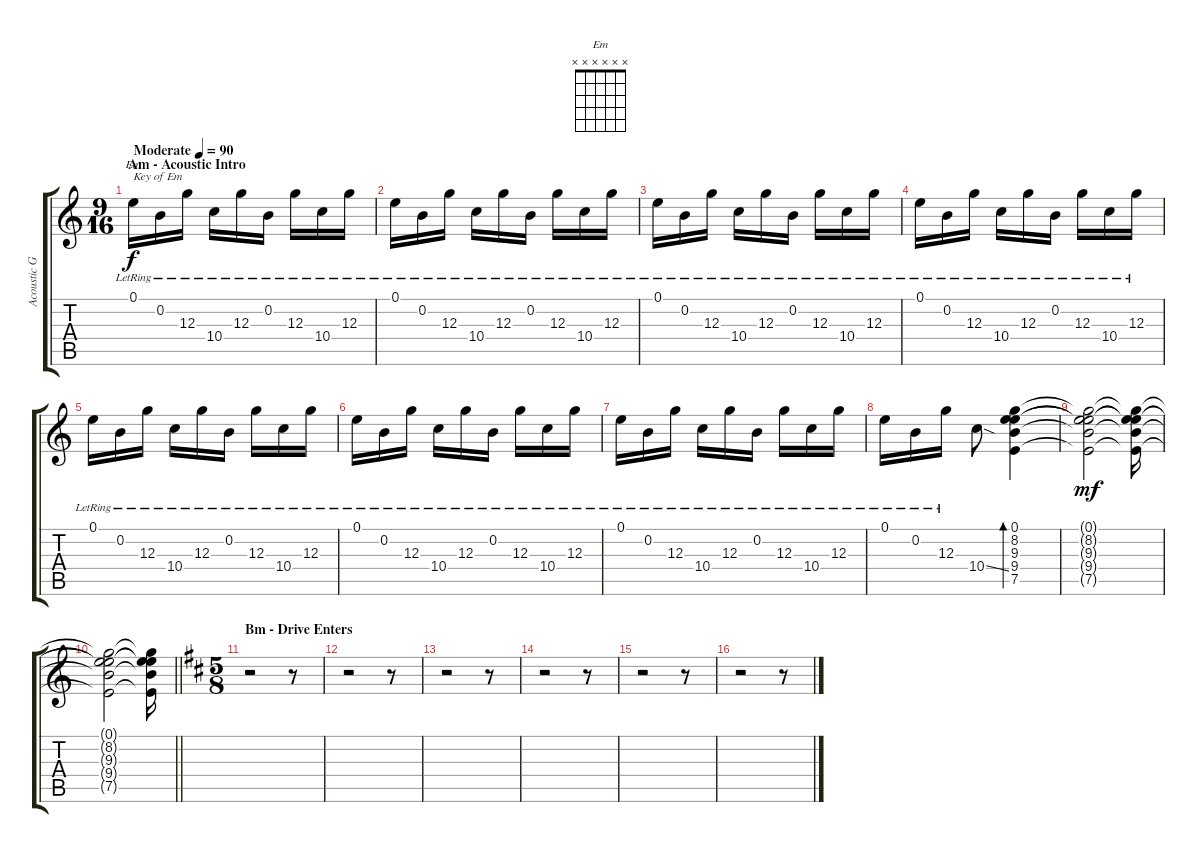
\track ("Acoustic Guitar (Tankian)" "Acoustic G") {instrument acousticguitarsteel}
\staff {score tabs}
\tuning (E4 B3 G3 D3 A2 E2) {hide}
\chord ("Em" x x x x x x)
\ts (9 16)
\section ("" "Am - Acoustic Intro")
\tempo (90 "Moderate")
\clef g2
\ks aminor
0.1{lr}.16{ch "Em" txt "Key of Em" dy f instrument acousticguitarsteel} 0.2{lr}.16 12.3{lr}.16 10.4{lr}.16 12.3{lr}.16 0.2{lr}.16 12.3{lr}.16 10.4{lr}.16 12.3{lr}.16 |
0.1{lr}.16 0.2{lr}.16 12.3{lr}.16 10.4{lr}.16 12.3{lr}.16 0.2{lr}.16 12.3{lr}.16 10.4{lr}.16 12.3{lr}.16 |
0.1{lr}.16 0.2{lr}.16 12.3{lr}.16 10.4{lr}.16 12.3{lr}.16 0.2{lr}.16 12.3{lr}.16 10.4{lr}.16 12.3{lr}.16 |
0.1{lr}.16 0.2{lr}.16 12.3{lr}.16 10.4{lr}.16 12.3{lr}.16 0.2{lr}.16 12.3{lr}.16 10.4{lr}.16 12.3{lr}.16 |
0.1{lr}.16 0.2{lr}.16 12.3{lr}.16 10.4{lr}.16 12.3{lr}.16 0.2{lr}.16 12.3{lr}.16 10.4{lr}.16 12.3{lr}.16 |
0.1{lr}.16 0.2{lr}.16 12.3{lr}.16 10.4{lr}.16 12.3{lr}.16 0.2{lr}.16 12.3{lr}.16 10.4{lr}.16 12.3{lr}.16 |
0.1{lr}.16 0.2{lr}.16 12.3{lr}.16 10.4{lr}.16 12.3{lr}.16 0.2{lr}.16 12.3{lr}.16 10.4{lr}.16 12.3{lr}.16 |
0.1{lr}.16 0.2{lr}.16 12.3{lr}.16 10.4{ss}.8 (0.1 8.2 9.3 9.4 7.5).4{bd 480} |
(0.1{t} 8.2{t} 9.3{t} 9.4{t} 7.5{t}).2{dy mf} (0.1{t} 8.2{t} 9.3{t} 9.4{t} 7.5{t}).16 |
\barLineRight lightlight
(0.1{t} 8.2{t} 9.3{t} 9.4{t} 7.5{t}).2 (0.1{t} 8.2{t} 9.3{t} 9.4{t} 7.5{t}).16 |
\ts (5 8)
\section ("" "Bm - Drive Enters")
\ks bminor
r.2 r.8 |
r.2 r.8 |
r.2 r.8 |
r.2 r.8 |
r.2 r.8 |
r.2 r.8
